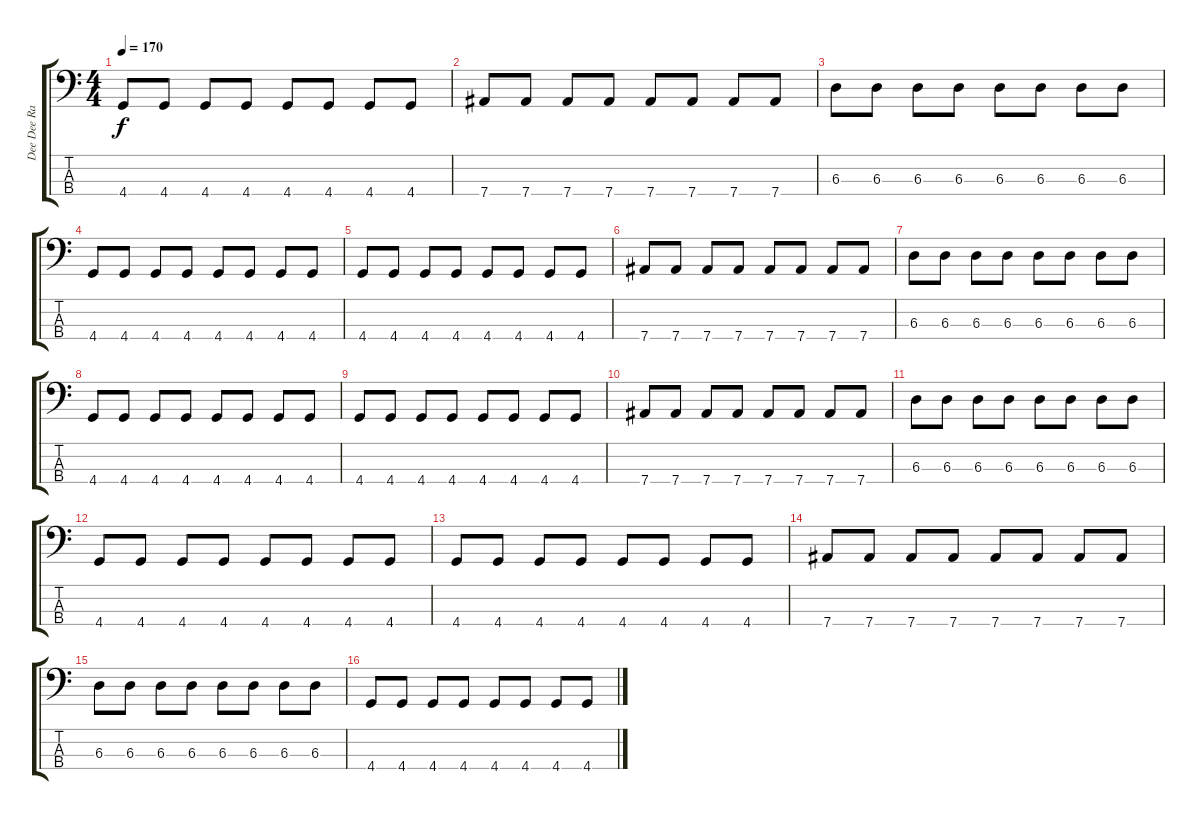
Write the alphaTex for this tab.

\track ("Dee Dee Ramone (Thorsten)" "Dee Dee Ra") {instrument electricbasspick}
\staff {score tabs}
\tuning (Gb2 Db2 Ab1 Eb1) {hide}
\ts (4 4)
\tempo 170
\clef f4
\ks c
4.4.8{dy f} 4.4.8 4.4.8 4.4.8 4.4.8 4.4.8 4.4.8 4.4.8 |
7.4.8 7.4.8 7.4.8 7.4.8 7.4.8 7.4.8 7.4.8 7.4.8 |
6.3.8 6.3.8 6.3.8 6.3.8 6.3.8 6.3.8 6.3.8 6.3.8 |
4.4.8 4.4.8 4.4.8 4.4.8 4.4.8 4.4.8 4.4.8 4.4.8 |
4.4.8 4.4.8 4.4.8 4.4.8 4.4.8 4.4.8 4.4.8 4.4.8 |
7.4.8 7.4.8 7.4.8 7.4.8 7.4.8 7.4.8 7.4.8 7.4.8 |
6.3.8 6.3.8 6.3.8 6.3.8 6.3.8 6.3.8 6.3.8 6.3.8 |
4.4.8 4.4.8 4.4.8 4.4.8 4.4.8 4.4.8 4.4.8 4.4.8 |
4.4.8 4.4.8 4.4.8 4.4.8 4.4.8 4.4.8 4.4.8 4.4.8 |
7.4.8 7.4.8 7.4.8 7.4.8 7.4.8 7.4.8 7.4.8 7.4.8 |
6.3.8 6.3.8 6.3.8 6.3.8 6.3.8 6.3.8 6.3.8 6.3.8 |
4.4.8 4.4.8 4.4.8 4.4.8 4.4.8 4.4.8 4.4.8 4.4.8 |
4.4.8 4.4.8 4.4.8 4.4.8 4.4.8 4.4.8 4.4.8 4.4.8 |
7.4.8 7.4.8 7.4.8 7.4.8 7.4.8 7.4.8 7.4.8 7.4.8 |
6.3.8 6.3.8 6.3.8 6.3.8 6.3.8 6.3.8 6.3.8 6.3.8 |
4.4.8 4.4.8 4.4.8 4.4.8 4.4.8 4.4.8 4.4.8 4.4.8
